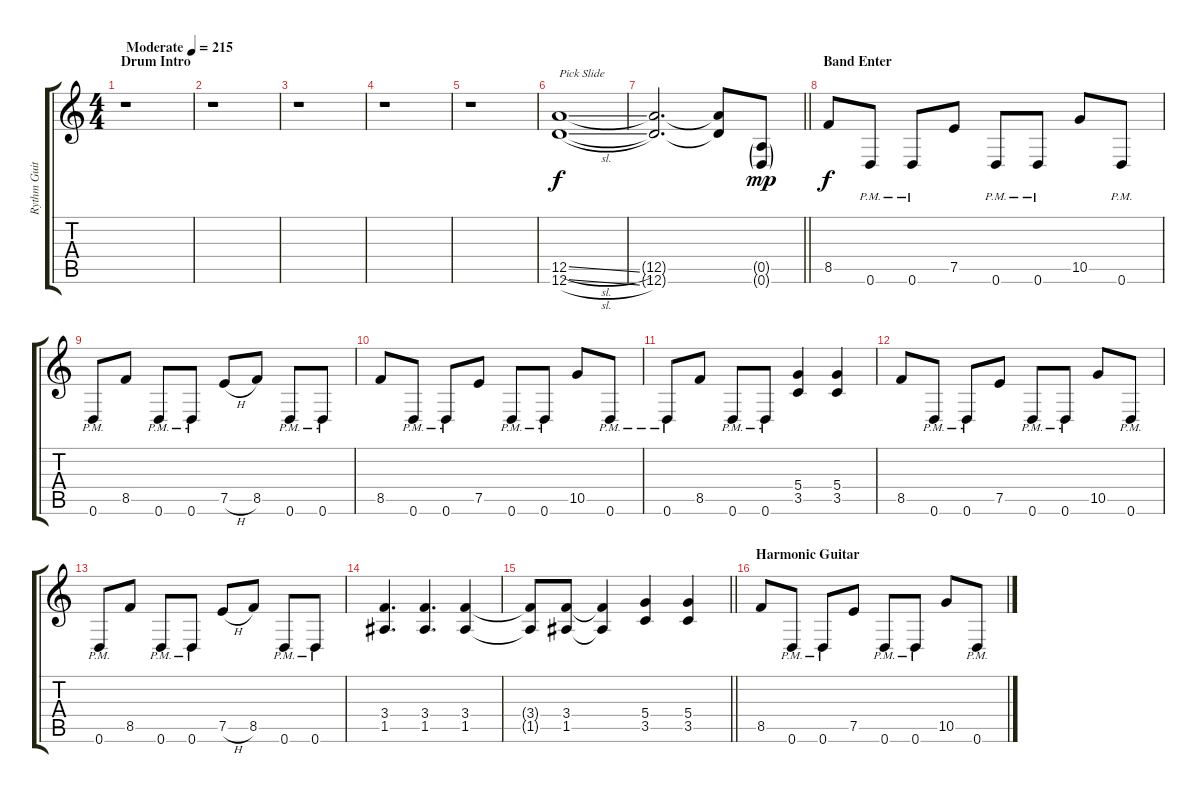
\track ("Rythm Guitar" "Rythm Guit") {instrument overdrivenguitar}
\staff {score tabs}
\tuning (E4 B3 G3 D3 A2 D2) {hide}
\ts (4 4)
\section ("" "Drum Intro")
\tempo (215 "Moderate")
\clef g2
\ks c
r.1{dy f instrument overdrivenguitar} |
r.1 |
r.1 |
r.1 |
r.1 |
(12.5{sl} 12.6{sl}).1{txt "Pick Slide"} |
\barLineRight lightlight
(12.5{t} 12.6{t}).2{d} (12.5{t} 12.6{t}).8 (0.5{g} 0.6{g}).8{dy mp} |
\section ("" "Band Enter")
8.5.8{dy f} 0.6{pm}.8 0.6{pm}.8 7.5.8 0.6{pm}.8 0.6{pm}.8 10.5.8 0.6{pm}.8 |
0.6{pm}.8 8.5.8 0.6{pm}.8 0.6{pm}.8 7.5{h}.8 8.5.8 0.6{pm}.8 0.6{pm}.8 |
8.5.8 0.6{pm}.8 0.6{pm}.8 7.5.8 0.6{pm}.8 0.6{pm}.8 10.5.8 0.6{pm}.8 |
0.6{pm}.8 8.5.8 0.6{pm}.8 0.6{pm}.8 (5.4 3.5).4 (5.4 3.5).4 |
8.5.8 0.6{pm}.8 0.6{pm}.8 7.5.8 0.6{pm}.8 0.6{pm}.8 10.5.8 0.6{pm}.8 |
0.6{pm}.8 8.5.8 0.6{pm}.8 0.6{pm}.8 7.5{h}.8 8.5.8 0.6{pm}.8 0.6{pm}.8 |
(3.4 1.5).4{d} (3.4 1.5).4{d} (3.4 1.5).4 |
\barLineRight lightlight
(3.4{t} 1.5{t}).8 (3.4 1.5).8 (3.4{t} 1.5{t}).4 (5.4 3.5).4 (5.4 3.5).4 |
\section ("" "Harmonic Guitar")
8.5.8 0.6{pm}.8 0.6{pm}.8 7.5.8 0.6{pm}.8 0.6{pm}.8 10.5.8 0.6{pm}.8
